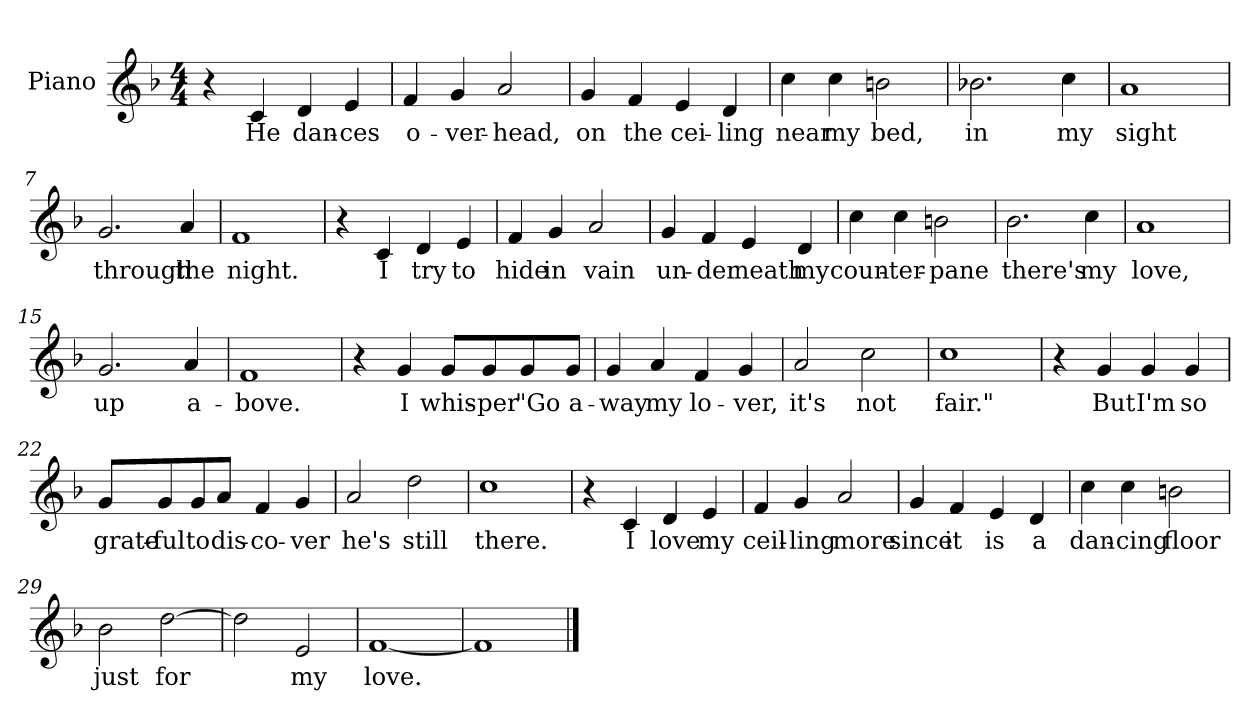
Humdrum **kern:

**kern	**text
*part1	*part1
*staff1	*staff1
*I"Piano	*
*I'Pno	*
*clefG2	*
*k[b-]	*
*F:	*
*M4/4	*
=1	=1
4r	.
4c/	He
4d/	dan-
4e/	-ces
=2	=2
4f/	o-
4g/	-ver-
2a/	-head,
=3	=3
4g/	on
4f/	the
4e/	cei-
4d/	-ling
=4	=4
4cc\	near
4cc\	my
2bn\	bed,
!!LO:LB:g=z
=5	=5
2.b-X\	in
4cc\	my
=6	=6
1a	sight
=7	=7
2.g/	through
4a/	the
=8	=8
1f	night.
=9	=9
4r	.
4c/	I
4d/	try
4e/	to
=10	=10
4f/	hide
4g/	in
2a/	vain
!!LO:LB:g=z
=11	=11
4g/	un-
4f/	-der
4e/	neath
4d/	my
=12	=12
4cc\	coun-
4cc\	-ter-
2bn\	-pane
=13	=13
2.b-\	there's
4cc\	my
=14	=14
1a	love,
=15	=15
2.g/	up
4a/	a-
!!LO:LB:g=z
=16	=16
1f	-bove.
=17	=17
4r	.
4g/	I
8g/L	whis-
8g/	-per
8g/	"Go
8g/J	a-
=18	=18
4g/	-way
4a/	my
4f/	lo-
4g/	-ver,
=19	=19
2a/	it's
2cc\	not
=20	=20
1cc	fair."
!!LO:LB:g=z
=21	=21
4r	.
4g/	But
4g/	I'm
4g/	so
=22	=22
8g/L	grate-
8g/	-ful
8g/	to
8a/J	dis-
4f/	-co-
4g/	-ver
=23	=23
2a/	he's
2dd\	still
=24	=24
1cc	there.
!!LO:LB:g=z
=25	=25
4r	.
4c/	I
4d/	love
4e/	my
=26	=26
4f/	ceil-
4g/	-ling
2a/	more
=27	=27
4g/	since
4f/	it
4e/	is
4d/	a
=28	=28
4cc\	dan-
4cc\	-cing
2bn\	floor
!!LO:LB:g=z
=29	=29
2b-\	just
[2dd\	for
=30	=30
2dd\]	.
2e/	my
=31	=31
[1f	love.
=32	=32
1f]	.
==	==
*-	*-
